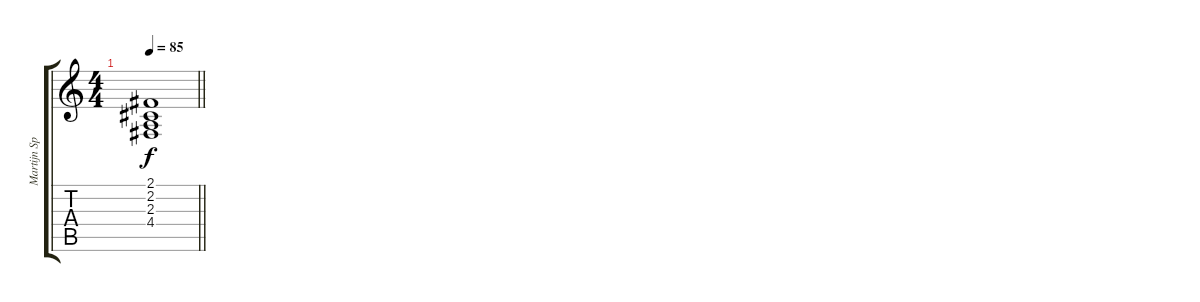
\track ("Martijn Spierenburg - Keyboard 1" "Martijn Sp") {instrument stringensemble2}
\staff {score tabs}
\tuning (E4 B3 G3 D3 A2 E2) {hide}
\ts (4 4)
\tempo 85
\clef g2
\barLineRight lightlight
\ks c
(2.1{t} 2.2{t} 2.3{t} 4.4{t}).1{dy f}
